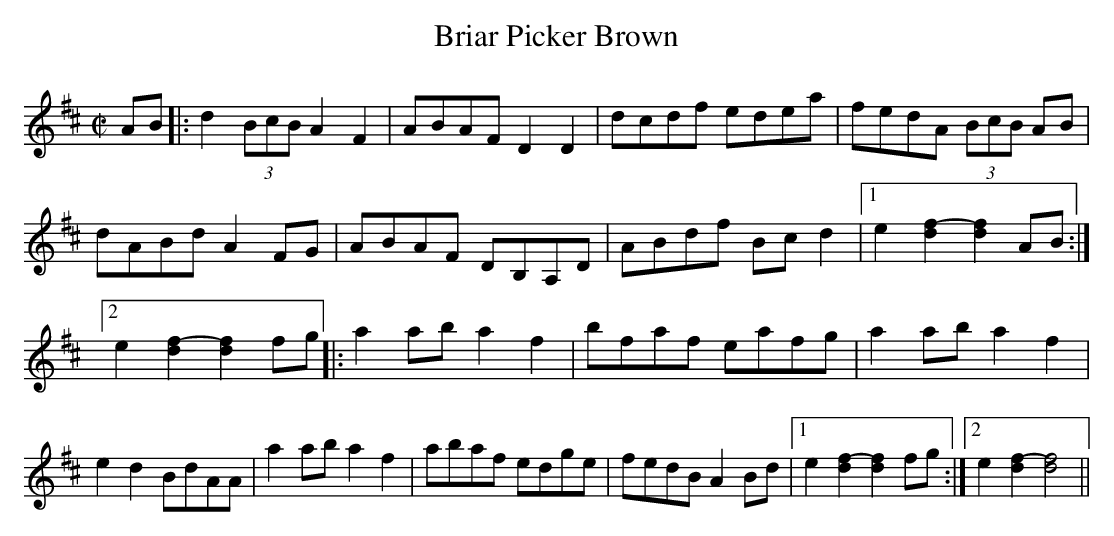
X:1
T:Briar Picker Brown
M:C|
L:1/8
K:D
AB |: d2 (3BcB A2F2 | ABAF D2D2 | dcdf edea | fedA (3BcB AB |
dABd A2 FG | ABAF DB,A,D | ABdf Bc d2 |1 e2 [(d2f2][d2)f2] AB :|2
e2 [(d2f2][d2)f2] fg ||: a2 ab a2f2 | bfaf eafg | a2 ab a2f2 |
e2d2 BdAA | a2aba2f2 | abaf edge | fedB A2 Bd |1 e2 [(d2f2][d2)f2] fg :|2 e2 [(d2f2][d4)f4]||
